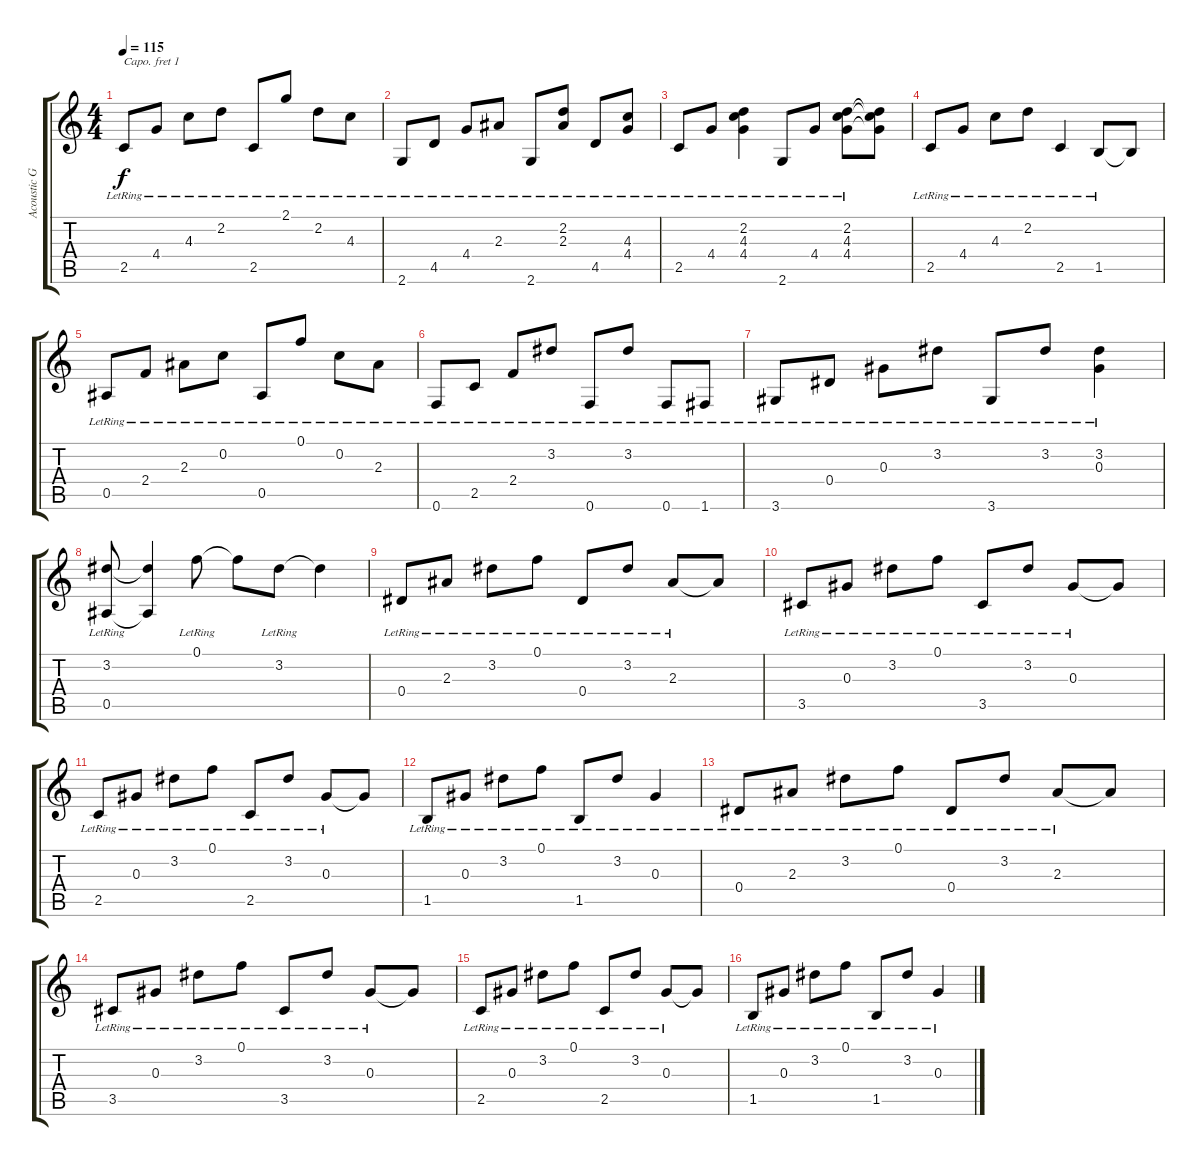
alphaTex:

\track ("Acoustic Guitar" "Acoustic G") {instrument acousticguitarnylon}
\staff {score tabs}
\capo 1
\tuning (E4 B3 G3 D3 A2 E2) {hide}
\ts (4 4)
\tempo 115
\clef g2
\ks c
2.5{lr}.8{dy f} 4.4{lr}.8 4.3{lr}.8 2.2{lr}.8 2.5{lr}.8 2.1{lr}.8 2.2{lr}.8 4.3{lr}.8 |
2.6{lr}.8 4.5{lr}.8 4.4{lr}.8 2.3{lr}.8 2.6{lr}.8 (2.2{lr} 2.3{lr}).8 4.5{lr}.8 (4.3{lr} 4.4{lr}).8 |
2.5{lr}.8 4.4{lr}.8 (2.2{lr} 4.3{lr} 4.4{lr}).4 2.6{lr}.8 4.4{lr}.8 (2.2{lr} 4.3{lr} 4.4{lr}).8 (2.2{t} 4.3{t} 4.4{t}).8 |
2.5{lr}.8 4.4{lr}.8 4.3{lr}.8 2.2{lr}.8 2.5{lr}.4 1.5{lr}.8 1.5{t}.8 |
0.5{lr}.8 2.4{lr}.8 2.3{lr}.8 0.2{lr}.8 0.5{lr}.8 0.1{lr}.8 0.2{lr}.8 2.3{lr}.8 |
0.6{lr}.8 2.5{lr}.8 2.4{lr}.8 3.2{lr}.8 0.6{lr}.8 3.2{lr}.8 0.6{lr}.8 1.6{lr}.8 |
3.6{lr}.8 0.4{lr}.8 0.3{lr}.8 3.2{lr}.8 3.6{lr}.8 3.2{lr}.8 (3.2{lr} 0.3{lr}).4 |
(3.2{lr} 0.5{lr}).8 (3.2{t} 0.5{t}).4 0.1{lr}.8 0.1{t}.8 3.2{lr}.8 3.2{t}.4 |
0.4{lr}.8 2.3{lr}.8 3.2{lr}.8 0.1{lr}.8 0.4{lr}.8 3.2{lr}.8 2.3{lr}.8 2.3{t}.8 |
3.5{lr}.8 0.3{lr}.8 3.2{lr}.8 0.1{lr}.8 3.5{lr}.8 3.2{lr}.8 0.3{lr}.8 0.3{t}.8 |
2.5{lr}.8 0.3{lr}.8 3.2{lr}.8 0.1{lr}.8 2.5{lr}.8 3.2{lr}.8 0.3{lr}.8 0.3{t}.8 |
1.5{lr}.8 0.3{lr}.8 3.2{lr}.8 0.1{lr}.8 1.5{lr}.8 3.2{lr}.8 0.3{lr}.4 |
0.4{lr}.8 2.3{lr}.8 3.2{lr}.8 0.1{lr}.8 0.4{lr}.8 3.2{lr}.8 2.3{lr}.8 2.3{t}.8 |
3.5{lr}.8 0.3{lr}.8 3.2{lr}.8 0.1{lr}.8 3.5{lr}.8 3.2{lr}.8 0.3{lr}.8 0.3{t}.8 |
2.5{lr}.8 0.3{lr}.8 3.2{lr}.8 0.1{lr}.8 2.5{lr}.8 3.2{lr}.8 0.3{lr}.8 0.3{t}.8 |
1.5{lr}.8 0.3{lr}.8 3.2{lr}.8 0.1{lr}.8 1.5{lr}.8 3.2{lr}.8 0.3{lr}.4
